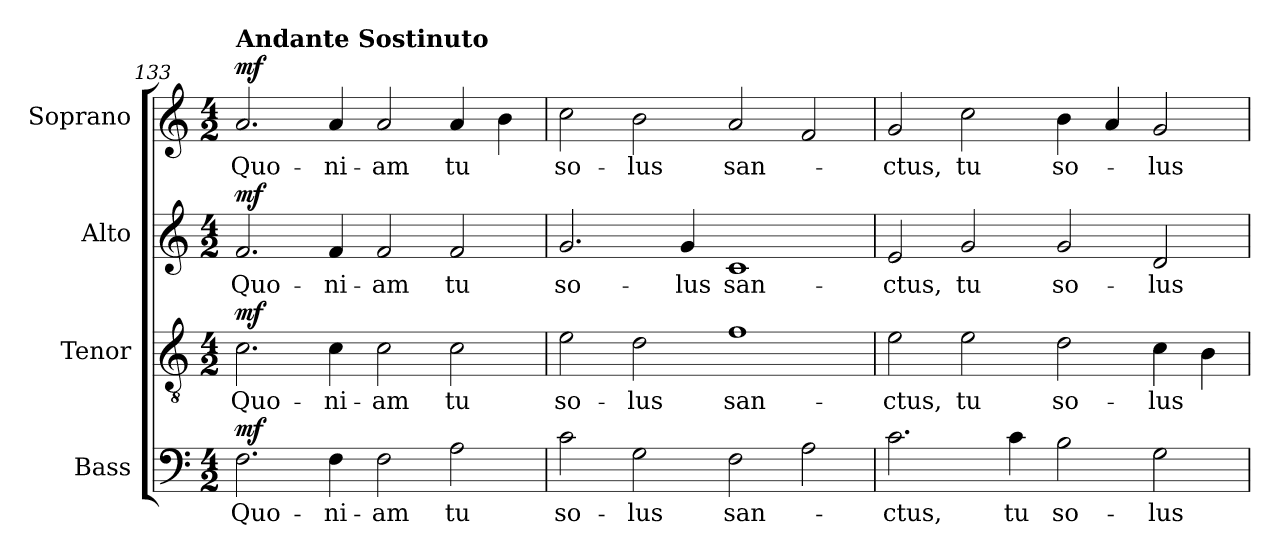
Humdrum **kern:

**kern	**text	**dynam	**kern	**text	**dynam	**kern	**text	**dynam	**kern	**text	**dynam
*part4	*part4	*part4	*part3	*part3	*part3	*part2	*part2	*part2	*part1	*part1	*part1
*staff4	*staff4	*staff4	*staff3	*staff3	*staff3	*staff2	*staff2	*staff2	*staff1	*staff1	*staff1
*I"Bass	*	*	*I"Tenor	*	*	*I"Alto	*	*	*I"Soprano	*	*
!!LO:PB:g=z
*clefF4	*	*	*clefGv2	*	*	*clefG2	*	*	*clefG2	*	*
*k[]	*	*	*k[]	*	*	*k[]	*	*	*k[]	*	*
*C:	*	*	*C:	*	*	*C:	*	*	*C:	*	*
*M4/2	*	*	*M4/2	*	*	*M4/2	*	*	*M4/2	*	*
=133	=133	=133	=133	=133	=133	=133	=133	=133	=133	=133	=133
!	!	!	!	!	!	!	!	!	!LO:TX:a:B:t=Andante Sostinuto	!	!
!	!	!LO:DY:b	!	!	!LO:DY:b	!	!	!LO:DY:b	!	!	!LO:DY:b
2.F\	Quo-	mf	2.c\	Quo-	mf	2.f/	Quo-	mf	2.a/	Quo-	mf
4F\	-ni-	.	4c\	-ni-	.	4f/	-ni-	.	4a/	-ni-	.
2F\	-am	.	2c\	-am	.	2f/	-am	.	2a/	-am	.
2A\	tu	.	2c\	tu	.	2f/	tu	.	4a/	tu	.
.	.	.	.	.	.	.	.	.	4b\	.	.
=134	=134	=134	=134	=134	=134	=134	=134	=134	=134	=134	=134
2c\	so-	.	2e\	so-	.	2.g/	so-	.	2cc\	so-	.
2G\	-lus	.	2d\	-lus	.	.	.	.	2b\	-lus	.
.	.	.	.	.	.	4g/	-lus	.	.	.	.
2F\	san-	.	1f	san-	.	1c	san-	.	2a/	san-	.
2A\	.	.	.	.	.	.	.	.	2f/	.	.
=135	=135	=135	=135	=135	=135	=135	=135	=135	=135	=135	=135
2.c\	-ctus,	.	2e\	-ctus,	.	2e/	-ctus,	.	2g/	-ctus,	.
.	.	.	2e\	tu	.	2g/	tu	.	2cc\	tu	.
4c\	tu	.	.	.	.	.	.	.	.	.	.
2B\	so-	.	2d\	so-	.	2g/	so-	.	4b\	so-	.
.	.	.	.	.	.	.	.	.	4a/	.	.
2G\	-lus	.	4c\	-lus	.	2d/	-lus	.	2g/	-lus	.
.	.	.	4B\	.	.	.	.	.	.	.	.
=	=	=	=	=	=	=	=	=	=	=	=
*-	*-	*-	*-	*-	*-	*-	*-	*-	*-	*-	*-
